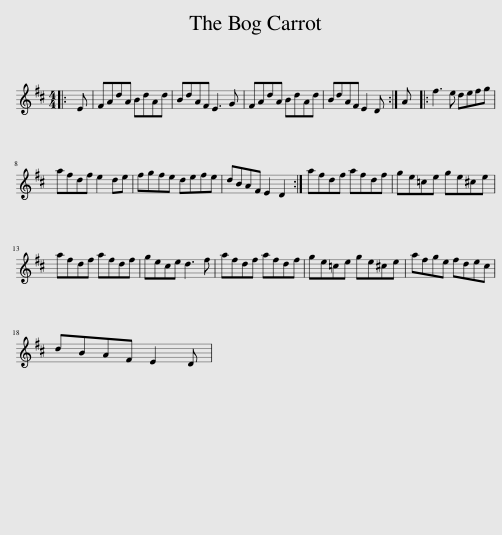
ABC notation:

X:1
L:1/8
M:4/4
I:linebreak $
K:D
V:1 treble
V:1
|: E | FAdA BdAd | BdAF E3 G | FAdA BdAd | BdAF E2 D :| %5
 A |: f3 e defg |$ afdf e2 de | fgfe defe | dBAF E2 D2 :| %10
 afdf afdf | ge=ce ge^ce |$ afdf afdf | gece d3 f | afdf afdf | %15
 ge=ce ge^ce | afge fdec |$ dBAF E2 D | %18
